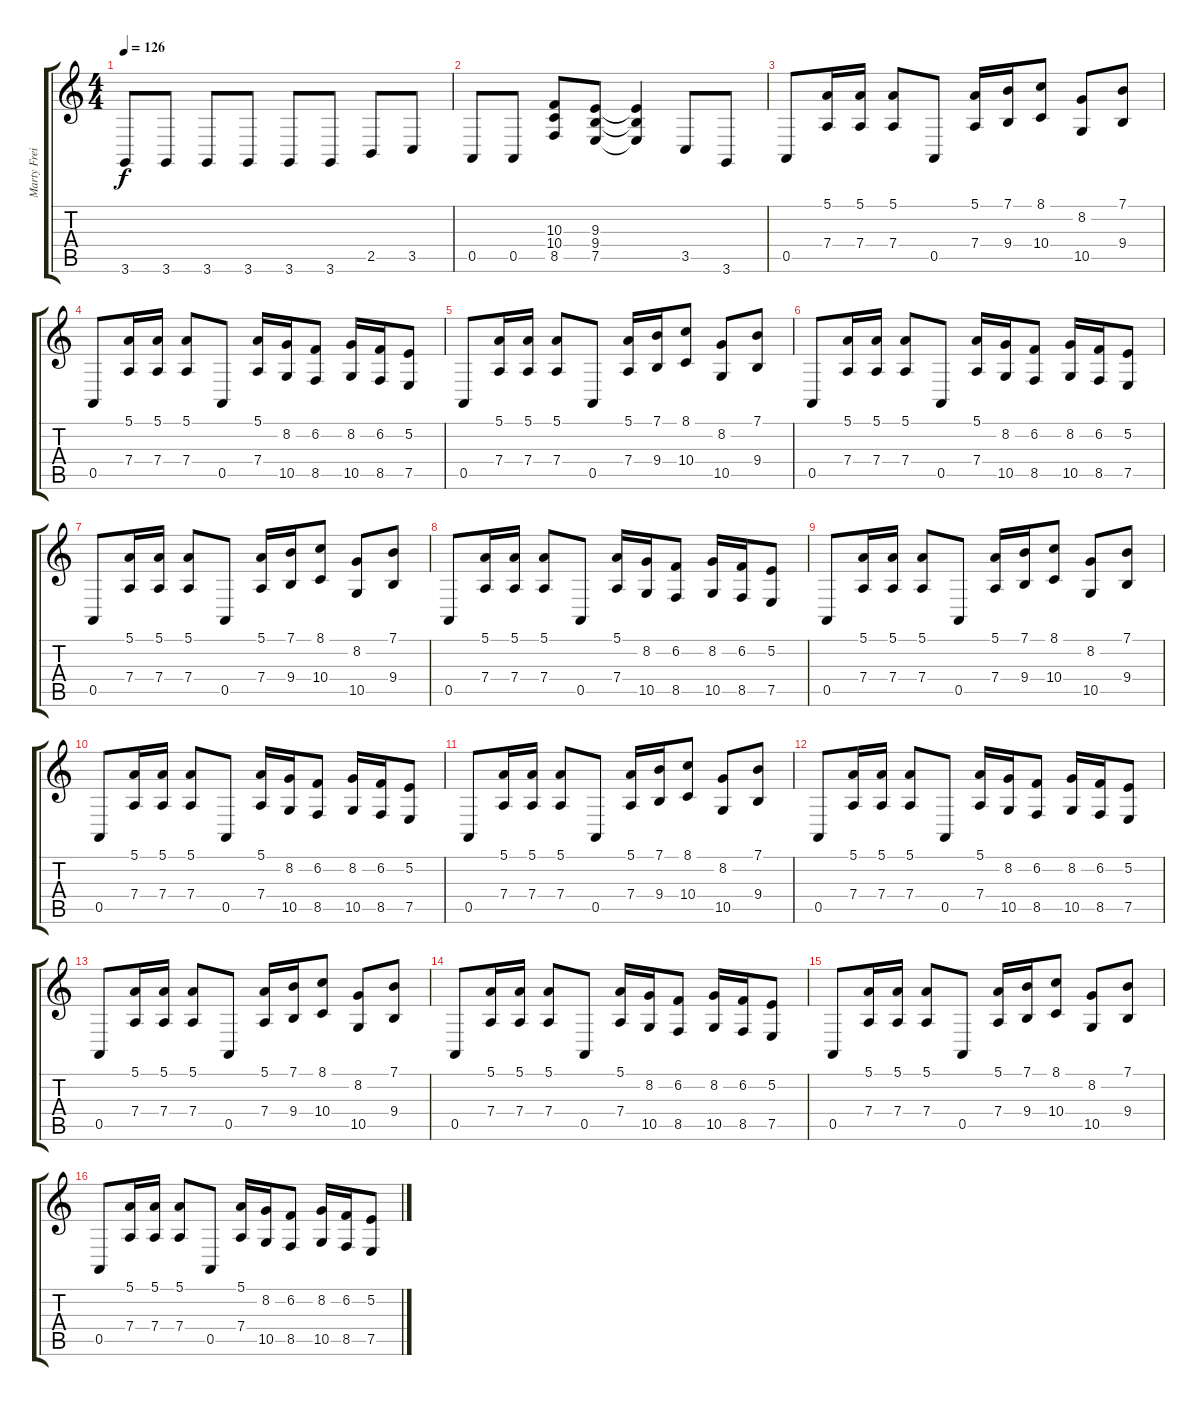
\track ("Marty Freidman (Guitar)" "Marty Frei") {instrument lead5charang}
\staff {score tabs}
\tuning (E4 B3 G3 D3 A2 E2) {hide}
\ts (4 4)
\tempo 126
\clef g2
\ks c
3.6.8{dy f} 3.6.8 3.6.8 3.6.8 3.6.8 3.6.8 2.5.8 3.5.8 |
0.5.8 0.5.8 (10.3 10.4 8.5).8 (9.3 9.4 7.5).8 (9.3{t} 9.4{t} 7.5{t}).4 3.5.8 3.6.8 |
0.5.8 (5.1 7.4).16 (5.1 7.4).16 (5.1 7.4).8 0.5.8 (5.1 7.4).16 (7.1 9.4).16 (8.1 10.4).8 (8.2 10.5).8 (7.1 9.4).8 |
0.5.8 (5.1 7.4).16 (5.1 7.4).16 (5.1 7.4).8 0.5.8 (5.1 7.4).16 (8.2 10.5).16 (6.2 8.5).8 (8.2 10.5).16 (6.2 8.5).16 (5.2 7.5).8 |
0.5.8 (5.1 7.4).16 (5.1 7.4).16 (5.1 7.4).8 0.5.8 (5.1 7.4).16 (7.1 9.4).16 (8.1 10.4).8 (8.2 10.5).8 (7.1 9.4).8 |
0.5.8 (5.1 7.4).16 (5.1 7.4).16 (5.1 7.4).8 0.5.8 (5.1 7.4).16 (8.2 10.5).16 (6.2 8.5).8 (8.2 10.5).16 (6.2 8.5).16 (5.2 7.5).8 |
0.5.8 (5.1 7.4).16 (5.1 7.4).16 (5.1 7.4).8 0.5.8 (5.1 7.4).16 (7.1 9.4).16 (8.1 10.4).8 (8.2 10.5).8 (7.1 9.4).8 |
0.5.8 (5.1 7.4).16 (5.1 7.4).16 (5.1 7.4).8 0.5.8 (5.1 7.4).16 (8.2 10.5).16 (6.2 8.5).8 (8.2 10.5).16 (6.2 8.5).16 (5.2 7.5).8 |
0.5.8 (5.1 7.4).16 (5.1 7.4).16 (5.1 7.4).8 0.5.8 (5.1 7.4).16 (7.1 9.4).16 (8.1 10.4).8 (8.2 10.5).8 (7.1 9.4).8 |
0.5.8 (5.1 7.4).16 (5.1 7.4).16 (5.1 7.4).8 0.5.8 (5.1 7.4).16 (8.2 10.5).16 (6.2 8.5).8 (8.2 10.5).16 (6.2 8.5).16 (5.2 7.5).8 |
0.5.8 (5.1 7.4).16 (5.1 7.4).16 (5.1 7.4).8 0.5.8 (5.1 7.4).16 (7.1 9.4).16 (8.1 10.4).8 (8.2 10.5).8 (7.1 9.4).8 |
0.5.8 (5.1 7.4).16 (5.1 7.4).16 (5.1 7.4).8 0.5.8 (5.1 7.4).16 (8.2 10.5).16 (6.2 8.5).8 (8.2 10.5).16 (6.2 8.5).16 (5.2 7.5).8 |
0.5.8 (5.1 7.4).16 (5.1 7.4).16 (5.1 7.4).8 0.5.8 (5.1 7.4).16 (7.1 9.4).16 (8.1 10.4).8 (8.2 10.5).8 (7.1 9.4).8 |
0.5.8 (5.1 7.4).16 (5.1 7.4).16 (5.1 7.4).8 0.5.8 (5.1 7.4).16 (8.2 10.5).16 (6.2 8.5).8 (8.2 10.5).16 (6.2 8.5).16 (5.2 7.5).8 |
0.5.8 (5.1 7.4).16 (5.1 7.4).16 (5.1 7.4).8 0.5.8 (5.1 7.4).16 (7.1 9.4).16 (8.1 10.4).8 (8.2 10.5).8 (7.1 9.4).8 |
0.5.8 (5.1 7.4).16 (5.1 7.4).16 (5.1 7.4).8 0.5.8 (5.1 7.4).16 (8.2 10.5).16 (6.2 8.5).8 (8.2 10.5).16 (6.2 8.5).16 (5.2 7.5).8
